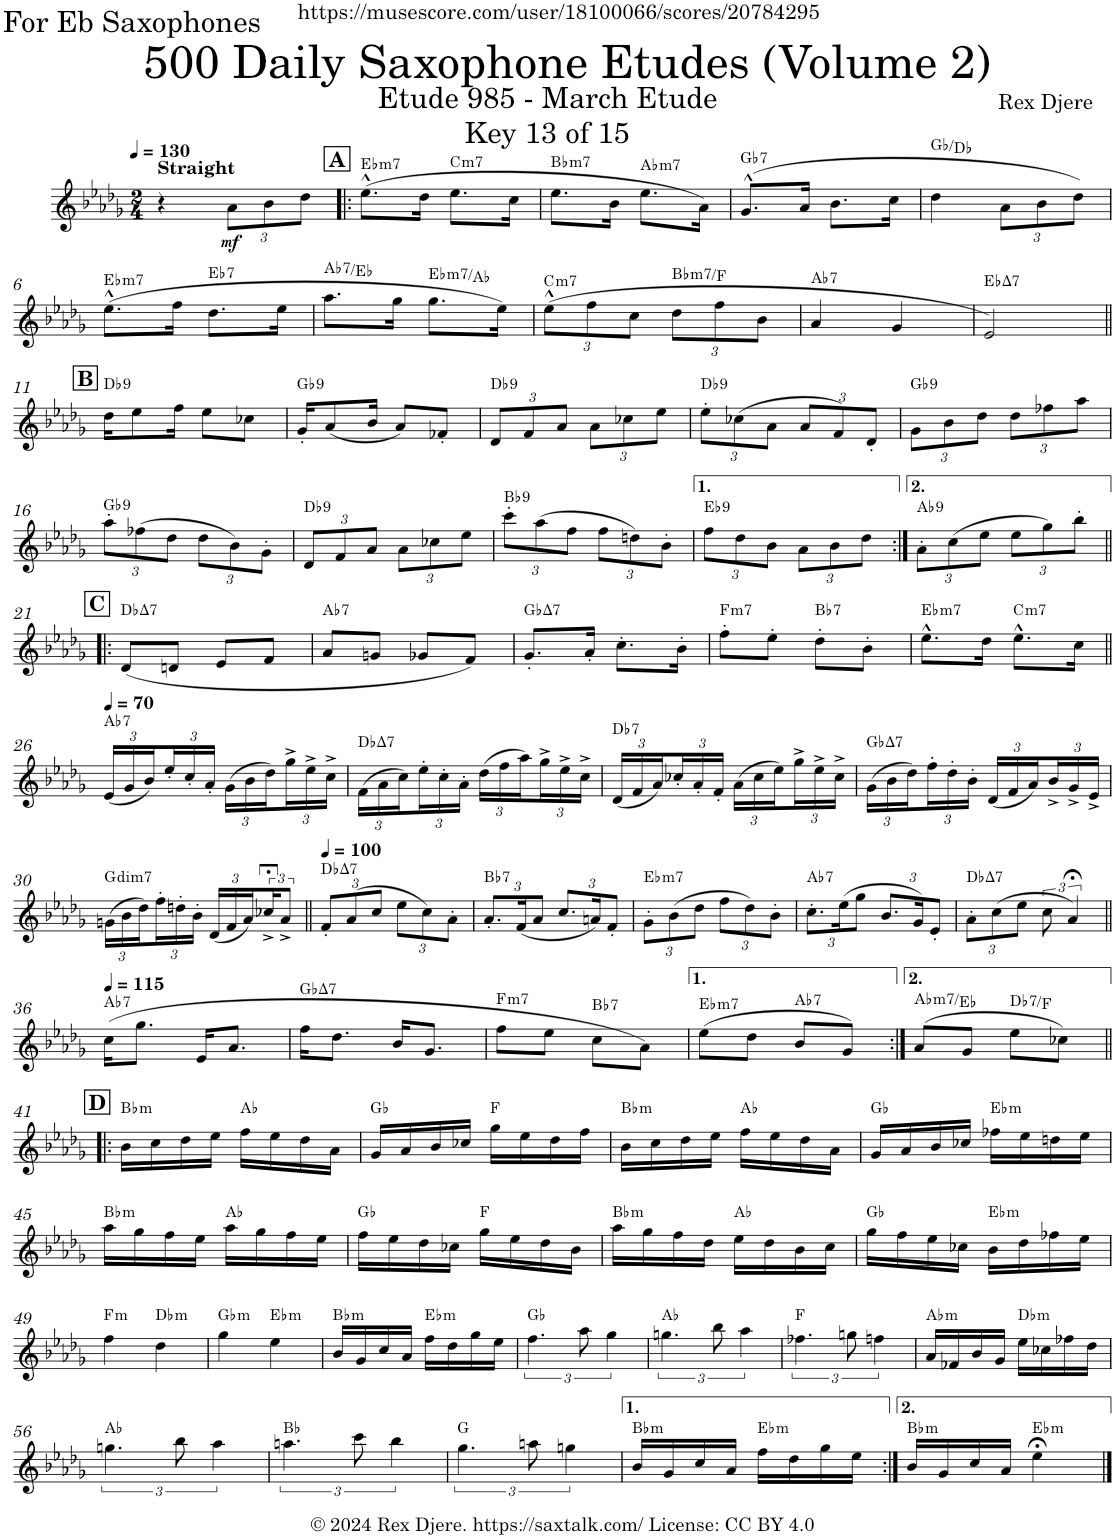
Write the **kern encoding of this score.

**kern	**dynam	**harte
*part1	*part1	*part1
*staff1	*staff1	*
*I"Alto Saxophone	*	*
*I'A. Sax.	*	*
*clefG2	*	*
*Trd5c9	*	*
*k[b-e-a-d-g-]	*	*
*M2/4	*	*
*MM130	*	*
=1	=1	=1
!LO:TX:a:B:t=Straight	!	!
4r	.	.
*Xbrackettup	*	*
!	!LO:DY:b	!
12a-\L	mf	.
12b-\	.	.
12dd-\J	.	.
!!LO:REH:place=s1:a:B:cj:fs=14:t=A
=2!|:	=2!|:	=2!|:
!	!	!LO:H:kt=m7
(8.ee-^^\L	.	Eb:min7
16dd-\Jk	.	.
!	!	!LO:H:kt=m7
8.ee-\L	.	C:min7
16cc\Jk	.	.
=3	=3	=3
!	!	!LO:H:kt=m7
8.ee-\L	.	Bb:min7
16b-\Jk	.	.
!	!	!LO:H:kt=m7
8.ee-\L	.	Ab:min7
16a-\Jk)	.	.
=4	=4	=4
!	!	!LO:H:kt=7
(8.g-^^/L	.	Gb:7
16a-/Jk	.	.
8.b-\L	.	.
16cc\Jk	.	.
=5	=5	=5
4dd-\	.	Gb:maj/5
12a-\L	.	.
12b-\	.	.
12dd-\J)	.	.
!!LO:LB:g=z
=6	=6	=6
!	!	!LO:H:kt=m7
(8.ee-^^\L	.	Eb:min7
16ff\Jk	.	.
!	!	!LO:H:kt=7
8.dd-\L	.	Eb:7
16ee-\Jk	.	.
=7	=7	=7
!	!	!LO:H:kt=7
8.aa-\L	.	Ab:7/5
16gg-\Jk	.	.
!	!	!LO:H:kt=m7
8.gg-\L	.	Eb:min7/4
16ee-\Jk)	.	.
=8	=8	=8
!	!	!LO:H:kt=m7
(12ee-^^\L	.	C:min7
12ff\	.	.
12cc\J	.	.
!	!	!LO:H:kt=m7
12dd-\L	.	Bb:min7/5
12ff\	.	.
12b-\J	.	.
=9	=9	=9
!	!	!LO:H:kt=7
4a-/	.	Ab:7
4g-/	.	.
=10	=10	=10
!	!	!LO:H:kt=7
2e-/)	.	Eb:maj7
!!LO:LB:g=z
!!LO:REH:place=s1:a:B:cj:fs=14:t=B
=11||	=11||	=11||
!	!	!LO:H:kt=9
16dd-\KL	.	Db:9
8ee-\	.	.
16ff\Jk	.	.
8ee-\L	.	.
8cc-X\J	.	.
=12	=12	=12
!	!	!LO:H:kt=9
16g-'/KL	.	Gb:9
(8a-/	.	.
16b-/Jk	.	.
8a-/L)	.	.
8f-X'/J	.	.
=13	=13	=13
!	!	!LO:H:kt=9
12d-/L	.	Db:9
12f/	.	.
12a-/J	.	.
12a-\L	.	.
12cc-X\	.	.
12ee-\J	.	.
=14	=14	=14
!	!	!LO:H:kt=9
12ee-'\L	.	Db:9
(12cc-X\	.	.
12a-\J	.	.
12a-/L	.	.
12f/)	.	.
12d-'/J	.	.
=15	=15	=15
!	!	!LO:H:kt=9
12g-\L	.	Gb:9
12b-\	.	.
12dd-\J	.	.
12dd-\L	.	.
12ff-X\	.	.
12aa-\J	.	.
!!LO:LB:g=z
=16	=16	=16
!	!	!LO:H:kt=9
12aa-'\L	.	Gb:9
(12ff-X\	.	.
12dd-\J	.	.
12dd-\L	.	.
12b-\)	.	.
12g-'\J	.	.
=17	=17	=17
!	!	!LO:H:kt=9
12d-/L	.	Db:9
12f/	.	.
12a-/J	.	.
12a-\L	.	.
12cc-X\	.	.
12ee-\J	.	.
=18	=18	=18
!	!	!LO:H:kt=9
12ccc'\L	.	Bb:9
(12aa-\	.	.
12ff\J	.	.
12ff\L	.	.
12ddn\)	.	.
12b-'\J	.	.
=19	=19	=19
!	!	!LO:H:kt=9
12ff\L	.	Eb:9
12dd-\	.	.
12b-\J	.	.
12a-\L	.	.
12b-\	.	.
12dd-\J	.	.
=20:|!	=20:|!	=20:|!
!	!	!LO:H:kt=9
12a-'\L	.	Ab:9
(12cc\	.	.
12ee-\J	.	.
12ee-\L	.	.
12gg-\)	.	.
12bb-'\J	.	.
!!LO:LB:g=z
!!LO:REH:place=s1:a:B:cj:fs=14:t=C
=21!|:	=21!|:	=21!|:
!	!	!LO:H:kt=7
(8d-/L	.	Db:maj7
8dn/J	.	.
8e-/L	.	.
8f/J	.	.
=22	=22	=22
!	!	!LO:H:kt=7
8a-/L	.	Ab:7
8gn/J	.	.
8g-X/L	.	.
8f/J)	.	.
=23	=23	=23
!	!	!LO:H:kt=7
8.g-'/L	.	Gb:maj7
16a-'/Jk	.	.
8.cc'\L	.	.
16b-'\Jk	.	.
=24	=24	=24
!	!	!LO:H:kt=m7
8ff'\L	.	F:min7
8ee-'\J	.	.
!	!	!LO:H:kt=7
8dd-'\L	.	Bb:7
8b-'\J	.	.
=25	=25	=25
!	!	!LO:H:kt=m7
8.ee-^^\L	.	Eb:min7
16dd-\Jk	.	.
!	!	!LO:H:kt=m7
8.ee-^^\L	.	C:min7
16cc\Jk	.	.
!!LO:LB:g=z
=26||	=26||	=26||
*MM70	*	*
!	!	!LO:H:kt=7
(24e-/LL	.	Ab:7
24g-/	.	.
24b-/)	.	.
24ee-'/	.	.
24cc'/	.	.
24a-'/JJ	.	.
(24g-\LL	.	.
24b-\	.	.
24dd-\)	.	.
24gg-^\	.	.
24ee-^\	.	.
24cc^\JJ	.	.
=27	=27	=27
!	!	!LO:H:kt=7
(24f\LL	.	Db:maj7
24a-\	.	.
24cc\)	.	.
24ee-'\	.	.
24cc'\	.	.
24a-'\JJ	.	.
(24dd-\LL	.	.
24ff\	.	.
24aa-\)	.	.
24gg-^\	.	.
24ee-^\	.	.
24cc^\JJ	.	.
=28	=28	=28
!	!	!LO:H:kt=7
(24d-/LL	.	Db:7
24f/	.	.
24a-/)	.	.
24cc-X'/	.	.
24a-'/	.	.
24f'/JJ	.	.
(24a-\LL	.	.
24cc-\	.	.
24ee-\)	.	.
24gg-^\	.	.
24ee-^\	.	.
24cc-^\JJ	.	.
=29	=29	=29
!	!	!LO:H:kt=7
(24g-\LL	.	Gb:maj7
24b-\	.	.
24dd-\)	.	.
24ff'\	.	.
24dd-'\	.	.
24b-'\JJ	.	.
(24d-/LL	.	.
24f/	.	.
24a-/)	.	.
24b-^/	.	.
24g-^/	.	.
24e-^/JJ	.	.
!!LO:LB:g=z
=30	=30	=30
!	!	!LO:H:kt=dim7
(24gn\LL	.	G:dim7
24b-\	.	.
24dd-\)	.	.
24ff'\	.	.
24ddn'\	.	.
24b-'\JJ	.	.
(24d-/LL	.	.
24f/	.	.
24a-/)	.	.
*brackettup	*	*
24cc-X;<^/J	.	.
12a-^/J	.	.
=31||	=31||	=31||
*Xbrackettup	*	*
*MM100	*	*
!	!	!LO:H:kt=7
12f'/L	.	Db:maj7
(12a-/	.	.
12cc/J	.	.
12ee-\L	.	.
12cc\)	.	.
12a-'\J	.	.
=32	=32	=32
!	!	!LO:H:kt=7
12.a-'/L	.	Bb:7
(24f/K	.	.
12a-/J	.	.
12.cc/L	.	.
24an/K)	.	.
12f'/J	.	.
=33	=33	=33
!	!	!LO:H:kt=m7
12g-'\L	.	Eb:min7
(12b-\	.	.
12dd-\J	.	.
12ff\L	.	.
12dd-\)	.	.
12b-'\J	.	.
=34	=34	=34
!	!	!LO:H:kt=7
12.cc'\L	.	Ab:7
(24ee-\K	.	.
12gg-\J	.	.
12.b-/L	.	.
24g-/K)	.	.
12e-'/J	.	.
=35	=35	=35
!	!	!LO:H:kt=7
12a-'\L	.	Db:maj7
(12cc\	.	.
12ee-\J	.	.
*brackettup	*	*
12cc\	.	.
6a-;</)	.	.
!!LO:LB:g=z
=36||	=36||	=36||
*MM115	*	*
!	!	!LO:H:kt=7
(16cc\KL	.	Ab:7
8.gg-\J	.	.
16e-/KL	.	.
8.a-/J	.	.
=37	=37	=37
!	!	!LO:H:kt=7
16ff\KL	.	Gb:maj7
8.dd-\J	.	.
16b-/KL	.	.
8.g-/J	.	.
=38	=38	=38
!	!	!LO:H:kt=m7
8ff\L	.	F:min7
8ee-\J	.	.
!	!	!LO:H:kt=7
8cc\L	.	Bb:7
8a-\J)	.	.
=39	=39	=39
!	!	!LO:H:kt=m7
(8ee-\L	.	Eb:min7
8dd-\J	.	.
!	!	!LO:H:kt=7
8b-/L	.	Ab:7
8g-/J)	.	.
=40:|!	=40:|!	=40:|!
!	!	!LO:H:kt=m7
(8a-/L	.	Ab:min7/5
8g-/J	.	.
!	!	!LO:H:kt=7
8ee-\L	.	Db:7/3
8cc-X\J)	.	.
!!LO:LB:g=z
!!LO:REH:place=s1:a:B:cj:fs=14:t=D
=41!|:	=41!|:	=41!|:
!	!	!LO:H:kt=m
16b-\LL	.	Bb:min
16cc\	.	.
16dd-\	.	.
16ee-\JJ	.	.
16ff\LL	.	Ab:maj
16ee-\	.	.
16dd-\	.	.
16a-\JJ	.	.
=42	=42	=42
16g-/LL	.	Gb:maj
16a-/	.	.
16b-/	.	.
16cc-X/JJ	.	.
16gg-\LL	.	F:maj
16ee-\	.	.
16dd-\	.	.
16ff\JJ	.	.
=43	=43	=43
!	!	!LO:H:kt=m
16b-\LL	.	Bb:min
16cc\	.	.
16dd-\	.	.
16ee-\JJ	.	.
16ff\LL	.	Ab:maj
16ee-\	.	.
16dd-\	.	.
16a-\JJ	.	.
=44	=44	=44
16g-/LL	.	Gb:maj
16a-/	.	.
16b-/	.	.
16cc-X/JJ	.	.
!	!	!LO:H:kt=m
16ff-X\LL	.	Eb:min
16ee-\	.	.
16ddn\	.	.
16ee-\JJ	.	.
!!LO:LB:g=z
=45	=45	=45
!	!	!LO:H:kt=m
16aa-\LL	.	Bb:min
16gg-\	.	.
16ff\	.	.
16ee-\JJ	.	.
16aa-\LL	.	Ab:maj
16gg-\	.	.
16ff\	.	.
16ee-\JJ	.	.
=46	=46	=46
16ff\LL	.	Gb:maj
16ee-\	.	.
16dd-\	.	.
16cc-X\JJ	.	.
16gg-\LL	.	F:maj
16ee-\	.	.
16dd-\	.	.
16b-\JJ	.	.
=47	=47	=47
!	!	!LO:H:kt=m
16aa-\LL	.	Bb:min
16gg-\	.	.
16ff\	.	.
16dd-\JJ	.	.
16ee-\LL	.	Ab:maj
16dd-\	.	.
16b-\	.	.
16cc\JJ	.	.
=48	=48	=48
16gg-\LL	.	Gb:maj
16ff\	.	.
16ee-\	.	.
16cc-X\JJ	.	.
!	!	!LO:H:kt=m
16b-\LL	.	Eb:min
16dd-\	.	.
16ff-X\	.	.
16ee-\JJ	.	.
!!LO:LB:g=z
=49	=49	=49
!	!	!LO:H:kt=m
4ff\	.	F:min
!	!	!LO:H:kt=m
4dd-\	.	Db:min
=50	=50	=50
!	!	!LO:H:kt=m
4gg-\	.	Gb:min
!	!	!LO:H:kt=m
4ee-\	.	Eb:min
=51	=51	=51
!	!	!LO:H:kt=m
16b-/LL	.	Bb:min
16g-/	.	.
16cc/	.	.
16a-/JJ	.	.
!	!	!LO:H:kt=m
16ff\LL	.	Eb:min
16dd-\	.	.
16gg-\	.	.
16ee-\JJ	.	.
=52	=52	=52
6.ff\	.	Gb:maj
12aa-\	.	.
6gg-\	.	.
=53	=53	=53
6.ggn\	.	Ab:maj
12bb-\	.	.
6aa-\	.	.
=54	=54	=54
6.ff-X\	.	F:maj
12ggn\	.	.
6ffn\	.	.
=55	=55	=55
!	!	!LO:H:kt=m
16a-/LL	.	Ab:min
16f-X/	.	.
16b-/	.	.
16g-/JJ	.	.
!	!	!LO:H:kt=m
16ee-\LL	.	Db:min
16cc-X\	.	.
16ff-X\	.	.
16dd-\JJ	.	.
!!LO:LB:g=z
=56	=56	=56
6.ggn\	.	Ab:maj
12bb-\	.	.
6aa-\	.	.
=57	=57	=57
6.aan\	.	Bb:maj
12ccc\	.	.
6bb-\	.	.
=58	=58	=58
6.gg-\	.	G:maj
12aan\	.	.
6ggn\	.	.
=59	=59	=59
!	!	!LO:H:kt=m
16b-/LL	.	Bb:min
16g-/	.	.
16cc/	.	.
16a-/JJ	.	.
!	!	!LO:H:kt=m
16ff\LL	.	Eb:min
16dd-\	.	.
16gg-\	.	.
16ee-\JJ	.	.
=60:|!	=60:|!	=60:|!
!	!	!LO:H:kt=m
16b-/LL	.	Bb:min
16g-/	.	.
16cc/	.	.
16a-/JJ	.	.
!	!	!LO:H:kt=m
4ee-;<\	.	Eb:min
==	==	==
*-	*-	*-
